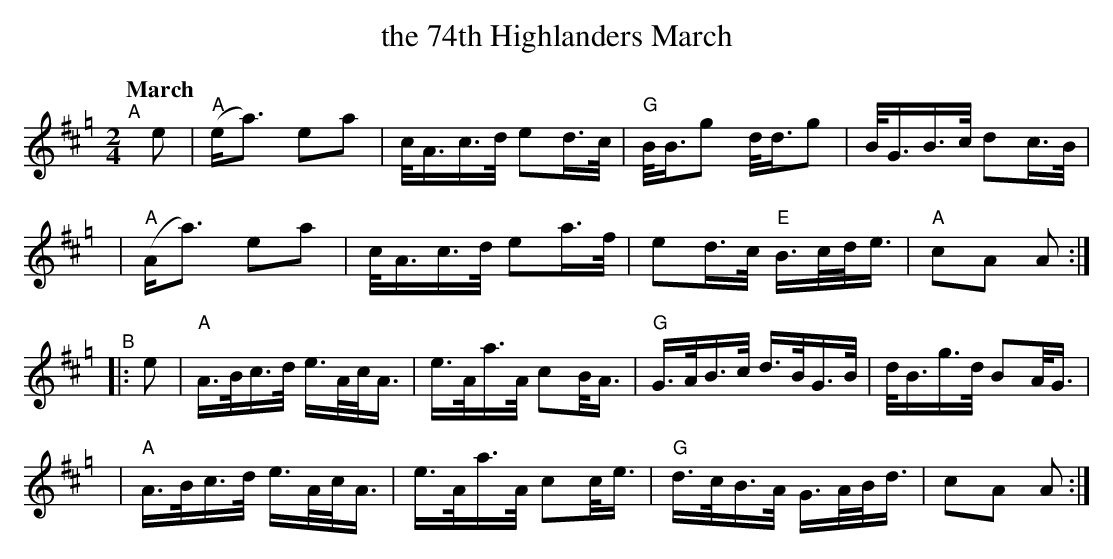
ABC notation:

X:1
T: the 74th Highlanders March
M: 2/4
L: 1/16
Q: "March"
K: Amix=g
"^A"[|]\
e2 | "A"(ea3) e2a2 | c<Ac>d e2d>c | "G"B<Bg2 d<dg2 | B<GB>c d2c>B |
y4 | "A"(Aa3) e2a2 | c<Ac>d e2a>f | e2d>c "E"B>cd<e | "A"c2A2 A2 :|
"^B"|:\
e2 | "A"A>Bc>d e>Ac<A | e>Aa>A c2B<A | "G"G>AB>c d>BG>B | d<Bg>d B2A<G |
y4 | "A"A>Bc>d e>Ac<A | e>Aa>A c2c<e | "G"d>cB>A G>AB<d | c2A2 A2 :|
